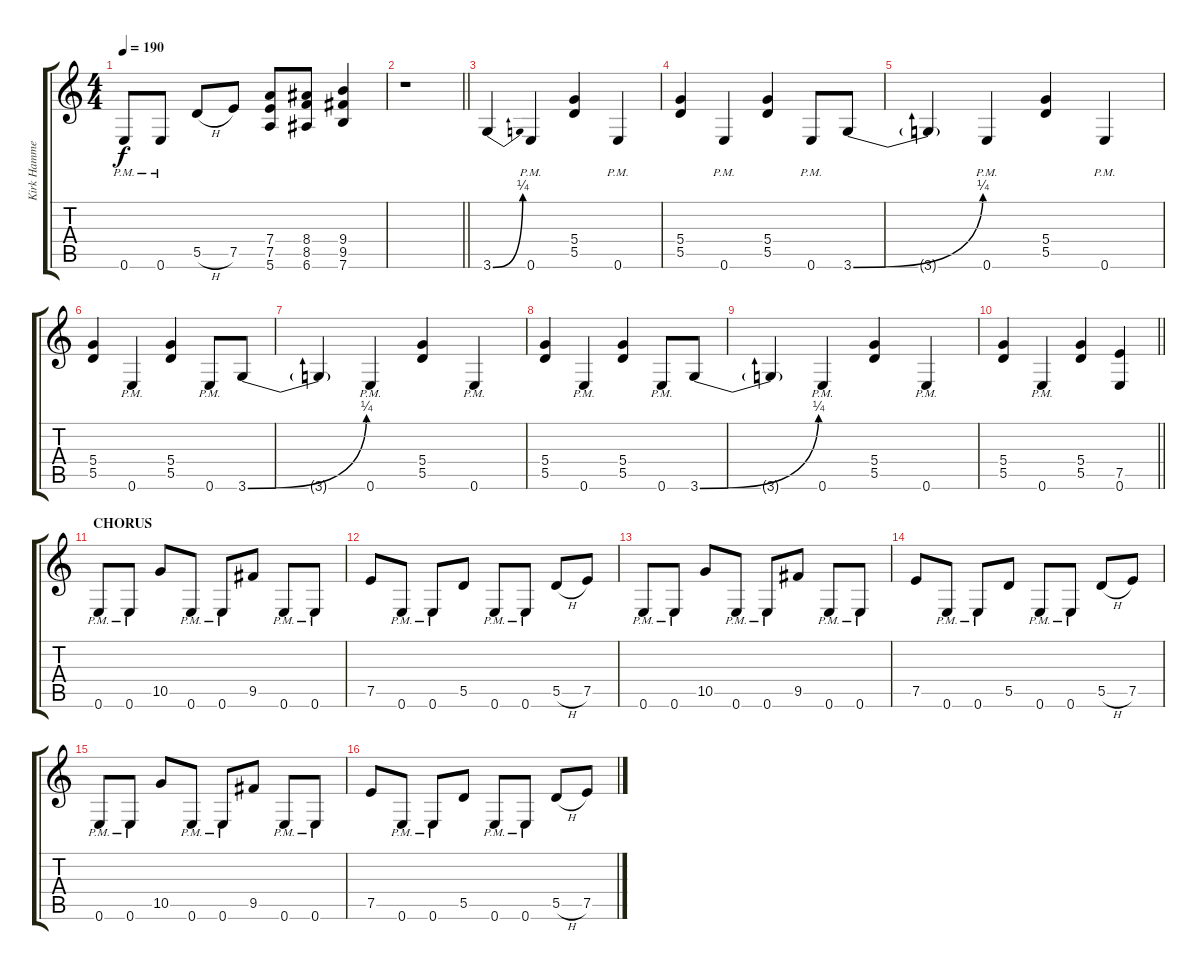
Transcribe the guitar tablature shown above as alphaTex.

\track ("Kirk Hammett - lead and rhythm guitar" "Kirk Hamme") {instrument distortionguitar}
\staff {score tabs}
\tuning (E4 B3 G3 D3 A2 E2) {hide}
\ts (4 4)
\tempo 190
\clef g2
\ks c
0.6{pm}.8{dy f} 0.6{pm}.8 5.5{h}.8 7.5.8 (7.4 7.5 5.6).8 (8.4 8.5 6.6).8 (9.4 9.5 7.6).4 |
\barLineRight lightlight
r.1 |
\section ("" "")
3.6{be (bend 0 0 60 1)}.4 0.6{pm}.4 (5.4 5.5).4 0.6{pm}.4 |
(5.4 5.5).4 0.6{pm}.4 (5.4 5.5).4 0.6{pm}.8 3.6{be (bend 0 0 60 1)}.8 |
3.6{t}.4 0.6{pm}.4 (5.4 5.5).4 0.6{pm}.4 |
(5.4 5.5).4 0.6{pm}.4 (5.4 5.5).4 0.6{pm}.8 3.6{be (bend 0 0 60 1)}.8 |
3.6{t}.4 0.6{pm}.4 (5.4 5.5).4 0.6{pm}.4 |
(5.4 5.5).4 0.6{pm}.4 (5.4 5.5).4 0.6{pm}.8 3.6{be (bend 0 0 60 1)}.8 |
3.6{t}.4 0.6{pm}.4 (5.4 5.5).4 0.6{pm}.4 |
\barLineRight lightlight
(5.4 5.5).4 0.6{pm}.4 (5.4 5.5).4 (7.5 0.6).4 |
\section ("" "CHORUS")
0.6{pm}.8 0.6{pm}.8 10.5.8 0.6{pm}.8 0.6{pm}.8 9.5.8 0.6{pm}.8 0.6{pm}.8 |
7.5.8 0.6{pm}.8 0.6{pm}.8 5.5.8 0.6{pm}.8 0.6{pm}.8 5.5{h}.8 7.5.8 |
0.6{pm}.8 0.6{pm}.8 10.5.8 0.6{pm}.8 0.6{pm}.8 9.5.8 0.6{pm}.8 0.6{pm}.8 |
7.5.8 0.6{pm}.8 0.6{pm}.8 5.5.8 0.6{pm}.8 0.6{pm}.8 5.5{h}.8 7.5.8 |
0.6{pm}.8 0.6{pm}.8 10.5.8 0.6{pm}.8 0.6{pm}.8 9.5.8 0.6{pm}.8 0.6{pm}.8 |
7.5.8 0.6{pm}.8 0.6{pm}.8 5.5.8 0.6{pm}.8 0.6{pm}.8 5.5{h}.8 7.5.8
